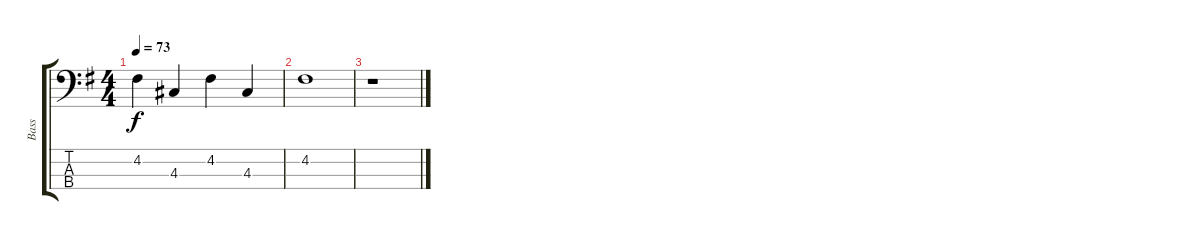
\track ("Bass" "Bass") {instrument acousticbass}
\staff {score tabs}
\tuning (G2 D2 A1 E1) {hide}
\ts (4 4)
\tempo 73
\clef f4
\ks g
4.2.4{dy f} 4.3.4 4.2.4 4.3.4 |
4.2.1 |
r.1
